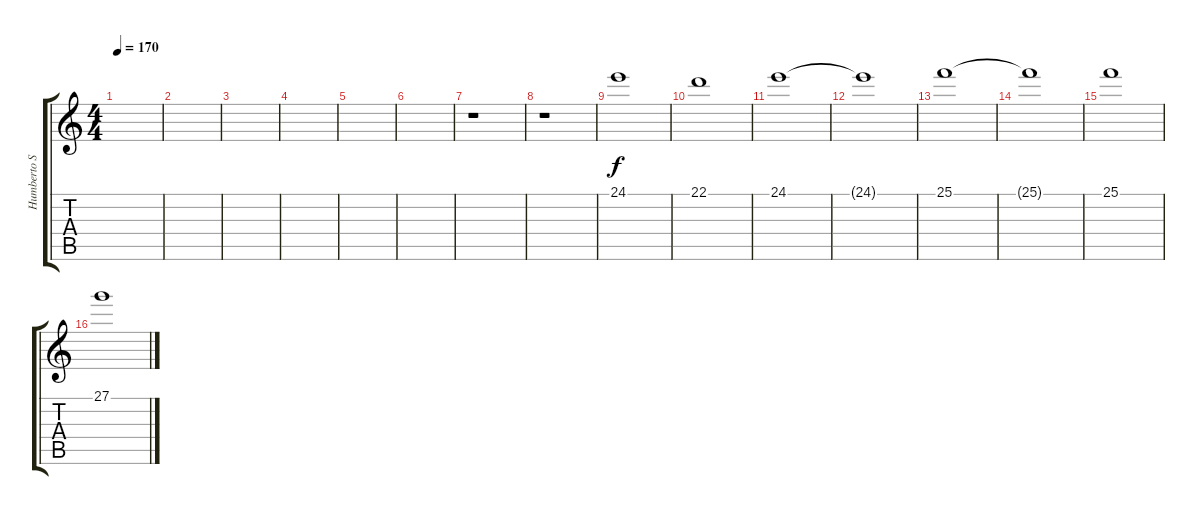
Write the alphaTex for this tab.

\track ("Humberto Sobrinho" "Humberto S") {instrument lead2sawtooth}
\staff {score tabs}
\tuning (E4 B3 G3 D3 A2 E2) {hide}
\ts (4 4)
\tempo 170
\clef g2
\ks c
|
|
|
|
|
|
r.1 |
r.1 |
24.1.1 |
22.1.1 |
24.1.1 |
24.1{t}.1 |
25.1.1 |
25.1{t}.1 |
25.1.1 |
27.1.1
